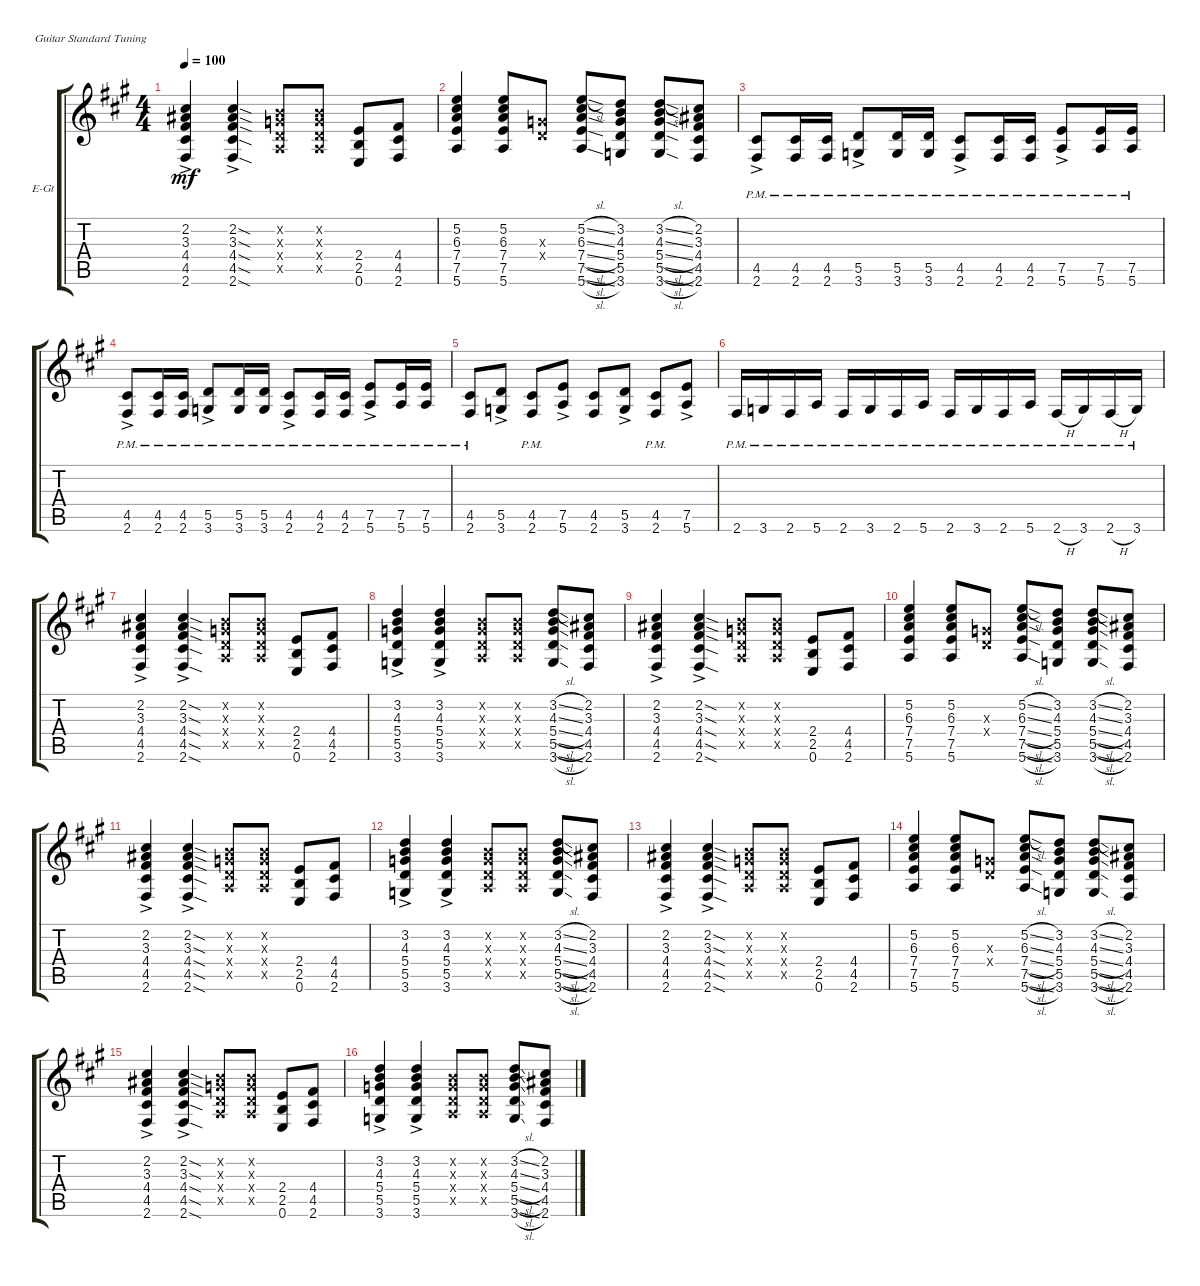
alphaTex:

\bracketExtendMode groupsimilarinstruments
\firstSystemTrackNameOrientation horizontal
\otherSystemsTrackNameOrientation horizontal
\track ("2 Guitar" "E-Gt") {instrument distortionguitar}
\staff {score tabs}
\tuning (E4 B3 G3 D3 A2 E2)
\ts (4 4)
\tempo 100
\clef g2
\scale
1.07062
\ks a
(4.4{ac} 4.5{ac} 2.6{ac} 3.3{ac} 2.2{ac}).4{dy mf} (4.4{sod ac} 4.5{sod ac} 2.6{sod ac} 2.2{sod ac} 3.3{sod ac}).4 (0.2{x} 0.3{x} 0.4{x} 0.5{x}).8 (0.2{x} 0.3{x} 0.4{x} 0.5{x}).8 (2.4 2.5 0.6).8 (4.4 4.5 2.6).8 |
\scale
0.929382 (7.4 7.5 5.6 6.3 5.2).4 (7.4 7.5 5.6 6.3 5.2).8 (0.4{x} 0.3{x}).8 (7.4{sl} 7.5{sl} 5.6{sl} 6.3{sl} 5.2{sl}).8 (5.4 5.5 3.6 4.3 3.2).8 (5.4{sl} 5.5{sl} 3.6{sl} 4.3{sl} 3.2{sl}).8 (4.4 4.5 2.6 3.3 2.2).8 |
\scale
1.07062 (4.5{ac pm} 2.6{pm}).8 (4.5{pm} 2.6{pm}).16 (4.5{pm} 2.6{pm}).16 (5.5{pm} 3.6{ac pm}).8 (5.5{pm} 3.6{pm}).16 (5.5{pm} 3.6{pm}).16 (4.5{pm} 2.6{ac pm}).8 (4.5{pm} 2.6{pm}).16 (4.5{pm} 2.6{pm}).16 (7.5{pm} 5.6{ac pm}).8 (7.5{pm} 5.6{pm}).16 (7.5{pm} 5.6{pm}).16 |
\scale
0.929382 (4.5{pm} 2.6{ac pm}).8 (4.5{pm} 2.6{pm}).16 (4.5{pm} 2.6{pm}).16 (5.5{pm} 3.6{ac pm}).8 (5.5{pm} 3.6{pm}).16 (5.5{pm} 3.6{pm}).16 (4.5{pm} 2.6{ac pm}).8 (4.5{pm} 2.6{pm}).16 (4.5{pm} 2.6{pm}).16 (7.5{pm} 5.6{ac pm}).8 (7.5{pm} 5.6{pm}).16 (7.5{pm} 5.6{pm}).16 |
\scale
1.07062 (2.6{pm} 4.5).8 (5.5 3.6{ac}).8 (2.6{pm} 4.5).8 (7.5 5.6{ac}).8 (2.6 4.5).8 (5.5 3.6{ac}).8 (2.6{pm} 4.5).8 (7.5 5.6{ac}).8 |
\scale
0.929382 2.6{pm}.16 3.6{pm}.16 2.6{pm}.16 5.6{pm}.16 2.6{pm}.16 3.6{pm}.16 2.6{pm}.16 5.6{pm}.16 2.6{pm}.16 3.6{pm}.16 2.6{pm}.16 5.6{pm}.16 2.6{h pm}.16 3.6{pm}.16 2.6{h pm}.16 3.6{pm}.16 |
\scale
1.07062 (4.4{ac} 4.5{ac} 2.6{ac} 3.3{ac} 2.2{ac}).4 (4.4{sod ac} 4.5{sod ac} 2.6{sod ac} 2.2{sod ac} 3.3{sod ac}).4 (0.2{x} 0.3{x} 0.4{x} 0.5{x}).8 (0.2{x} 0.3{x} 0.4{x} 0.5{x}).8 (2.4 2.5 0.6).8 (4.4 4.5 2.6).8 |
\scale
0.929382 (5.4{ac} 5.5{ac} 3.6{ac} 4.3{ac} 3.2{ac}).4 (5.4{ac} 5.5{ac} 3.6{ac} 4.3{ac} 3.2{ac}).4 (0.2{x} 0.3{x} 0.4{x} 0.5{x}).8 (0.2{x} 0.3{x} 0.4{x} 0.5{x}).8 (5.4{sl} 5.5{sl} 3.6{sl} 4.3{sl} 3.2{sl}).8 (4.4 4.5 2.6 3.3 2.2).8 |
\scale
1.07062 (4.4{ac} 4.5{ac} 2.6{ac} 3.3{ac} 2.2{ac}).4 (4.4{sod ac} 4.5{sod ac} 2.6{sod ac} 2.2{sod ac} 3.3{sod ac}).4 (0.2{x} 0.3{x} 0.4{x} 0.5{x}).8 (0.2{x} 0.3{x} 0.4{x} 0.5{x}).8 (2.4 2.5 0.6).8 (4.4 4.5 2.6).8 |
\scale
0.929382 (7.4 7.5 5.6 6.3 5.2).4 (7.4 7.5 5.6 6.3 5.2).8 (0.4{x} 0.3{x}).8 (7.4{sl} 7.5{sl} 5.6{sl} 6.3{sl} 5.2{sl}).8 (5.4 5.5 3.6 4.3 3.2).8 (5.4{sl} 5.5{sl} 3.6{sl} 4.3{sl} 3.2{sl}).8 (4.4 4.5 2.6 3.3 2.2).8 |
\scale
1.07062 (4.4{ac} 4.5{ac} 2.6{ac} 3.3{ac} 2.2{ac}).4 (4.4{sod ac} 4.5{sod ac} 2.6{sod ac} 2.2{sod ac} 3.3{sod ac}).4 (0.2{x} 0.3{x} 0.4{x} 0.5{x}).8 (0.2{x} 0.3{x} 0.4{x} 0.5{x}).8 (2.4 2.5 0.6).8 (4.4 4.5 2.6).8 |
\scale
0.929382 (5.4{ac} 5.5{ac} 3.6{ac} 4.3{ac} 3.2{ac}).4 (5.4{ac} 5.5{ac} 3.6{ac} 4.3{ac} 3.2{ac}).4 (0.2{x} 0.3{x} 0.4{x} 0.5{x}).8 (0.2{x} 0.3{x} 0.4{x} 0.5{x}).8 (5.4{sl} 5.5{sl} 3.6{sl} 4.3{sl} 3.2{sl}).8 (4.4 4.5 2.6 3.3 2.2).8 |
\scale
1.07062 (4.4{ac} 4.5{ac} 2.6{ac} 3.3{ac} 2.2{ac}).4 (4.4{sod ac} 4.5{sod ac} 2.6{sod ac} 2.2{sod ac} 3.3{sod ac}).4 (0.2{x} 0.3{x} 0.4{x} 0.5{x}).8 (0.2{x} 0.3{x} 0.4{x} 0.5{x}).8 (2.4 2.5 0.6).8 (4.4 4.5 2.6).8 |
\scale
0.929382 (7.4 7.5 5.6 6.3 5.2).4 (7.4 7.5 5.6 6.3 5.2).8 (0.4{x} 0.3{x}).8 (7.4{sl} 7.5{sl} 5.6{sl} 6.3{sl} 5.2{sl}).8 (5.4 5.5 3.6 4.3 3.2).8 (5.4{sl} 5.5{sl} 3.6{sl} 4.3{sl} 3.2{sl}).8 (4.4 4.5 2.6 3.3 2.2).8 |
\scale
1.07062 (4.4{ac} 4.5{ac} 2.6{ac} 3.3{ac} 2.2{ac}).4 (4.4{sod ac} 4.5{sod ac} 2.6{sod ac} 2.2{sod ac} 3.3{sod ac}).4 (0.2{x} 0.3{x} 0.4{x} 0.5{x}).8 (0.2{x} 0.3{x} 0.4{x} 0.5{x}).8 (2.4 2.5 0.6).8 (4.4 4.5 2.6).8 |
\scale
0.929382 (5.4{ac} 5.5{ac} 3.6{ac} 4.3{ac} 3.2{ac}).4 (5.4{ac} 5.5{ac} 3.6{ac} 4.3{ac} 3.2{ac}).4 (0.2{x} 0.3{x} 0.4{x} 0.5{x}).8 (0.2{x} 0.3{x} 0.4{x} 0.5{x}).8 (5.4{sl} 5.5{sl} 3.6{sl} 4.3{sl} 3.2{sl}).8 (4.4 4.5 2.6 3.3 2.2).8
